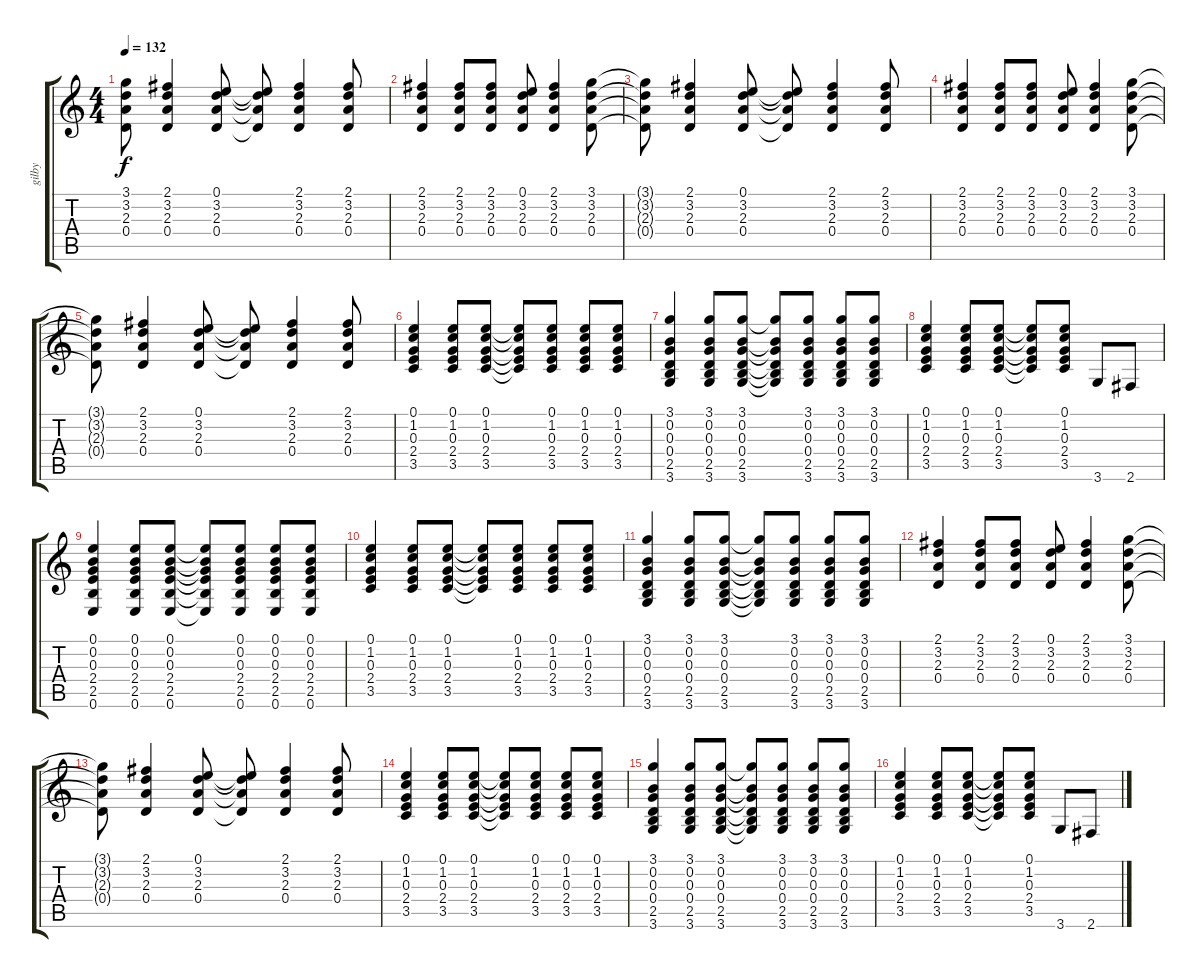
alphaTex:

\track ("gilby" "gilby") {instrument acousticguitarnylon}
\staff {score tabs}
\tuning (E4 B3 G3 D3 A2 E2) {hide}
\ts (4 4)
\tempo 132
\clef g2
\ks c
(3.1{t} 3.2{t} 2.3{t} 0.4{t}).8{dy f} (2.1 3.2 2.3 0.4).4 (0.1 3.2 2.3 0.4).8 (0.1{t} 3.2{t} 2.3{t} 0.4{t}).8 (2.1 3.2 2.3 0.4).4 (2.1 3.2 2.3 0.4).8 |
(2.1 3.2 2.3 0.4).4 (2.1 3.2 2.3 0.4).8 (2.1 3.2 2.3 0.4).8 (0.1 3.2 2.3 0.4).8 (2.1 3.2 2.3 0.4).4 (3.1 3.2 2.3 0.4).8 |
(3.1{t} 3.2{t} 2.3{t} 0.4{t}).8 (2.1 3.2 2.3 0.4).4 (0.1 3.2 2.3 0.4).8 (0.1{t} 3.2{t} 2.3{t} 0.4{t}).8 (2.1 3.2 2.3 0.4).4 (2.1 3.2 2.3 0.4).8 |
(2.1 3.2 2.3 0.4).4 (2.1 3.2 2.3 0.4).8 (2.1 3.2 2.3 0.4).8 (0.1 3.2 2.3 0.4).8 (2.1 3.2 2.3 0.4).4 (3.1 3.2 2.3 0.4).8 |
(3.1{t} 3.2{t} 2.3{t} 0.4{t}).8 (2.1 3.2 2.3 0.4).4 (0.1 3.2 2.3 0.4).8 (0.1{t} 3.2{t} 2.3{t} 0.4{t}).8 (2.1 3.2 2.3 0.4).4 (2.1 3.2 2.3 0.4).8 |
(0.1 1.2 0.3 2.4 3.5).4 (0.1 1.2 0.3 2.4 3.5).8 (0.1 1.2 0.3 2.4 3.5).8 (0.1{t} 1.2{t} 0.3{t} 2.4{t} 3.5{t}).8 (0.1 1.2 0.3 2.4 3.5).8 (0.1 1.2 0.3 2.4 3.5).8 (0.1 1.2 0.3 2.4 3.5).8 |
(3.1 0.2 0.3 0.4 2.5 3.6).4 (3.1 0.2 0.3 0.4 2.5 3.6).8 (3.1 0.2 0.3 0.4 2.5 3.6).8 (3.1{t} 0.2{t} 0.3{t} 0.4{t} 2.5{t} 3.6{t}).8 (3.1 0.2 0.3 0.4 2.5 3.6).8 (3.1 0.2 0.3 0.4 2.5 3.6).8 (3.1 0.2 0.3 0.4 2.5 3.6).8 |
(0.1 1.2 0.3 2.4 3.5).4 (0.1 1.2 0.3 2.4 3.5).8 (0.1 1.2 0.3 2.4 3.5).8 (0.1{t} 1.2{t} 0.3{t} 2.4{t} 3.5{t}).8 (0.1 1.2 0.3 2.4 3.5).8 3.6.8 2.6.8 |
(0.1 0.2 0.3 2.4 2.5 0.6).4 (0.1 0.2 0.3 2.4 2.5 0.6).8 (0.1 0.2 0.3 2.4 2.5 0.6).8 (0.1{t} 0.2{t} 0.3{t} 2.4{t} 2.5{t} 0.6{t}).8 (0.1 0.2 0.3 2.4 2.5 0.6).8 (0.1 0.2 0.3 2.4 2.5 0.6).8 (0.1 0.2 0.3 2.4 2.5 0.6).8 |
(0.1 1.2 0.3 2.4 3.5).4 (0.1 1.2 0.3 2.4 3.5).8 (0.1 1.2 0.3 2.4 3.5).8 (0.1{t} 1.2{t} 0.3{t} 2.4{t} 3.5{t}).8 (0.1 1.2 0.3 2.4 3.5).8 (0.1 1.2 0.3 2.4 3.5).8 (0.1 1.2 0.3 2.4 3.5).8 |
(3.1 0.2 0.3 0.4 2.5 3.6).4 (3.1 0.2 0.3 0.4 2.5 3.6).8 (3.1 0.2 0.3 0.4 2.5 3.6).8 (3.1{t} 0.2{t} 0.3{t} 0.4{t} 2.5{t} 3.6{t}).8 (3.1 0.2 0.3 0.4 2.5 3.6).8 (3.1 0.2 0.3 0.4 2.5 3.6).8 (3.1 0.2 0.3 0.4 2.5 3.6).8 |
(2.1 3.2 2.3 0.4).4 (2.1 3.2 2.3 0.4).8 (2.1 3.2 2.3 0.4).8 (0.1 3.2 2.3 0.4).8 (2.1 3.2 2.3 0.4).4 (3.1 3.2 2.3 0.4).8 |
(3.1{t} 3.2{t} 2.3{t} 0.4{t}).8 (2.1 3.2 2.3 0.4).4 (0.1 3.2 2.3 0.4).8 (0.1{t} 3.2{t} 2.3{t} 0.4{t}).8 (2.1 3.2 2.3 0.4).4 (2.1 3.2 2.3 0.4).8 |
(0.1 1.2 0.3 2.4 3.5).4 (0.1 1.2 0.3 2.4 3.5).8 (0.1 1.2 0.3 2.4 3.5).8 (0.1{t} 1.2{t} 0.3{t} 2.4{t} 3.5{t}).8 (0.1 1.2 0.3 2.4 3.5).8 (0.1 1.2 0.3 2.4 3.5).8 (0.1 1.2 0.3 2.4 3.5).8 |
(3.1 0.2 0.3 0.4 2.5 3.6).4 (3.1 0.2 0.3 0.4 2.5 3.6).8 (3.1 0.2 0.3 0.4 2.5 3.6).8 (3.1{t} 0.2{t} 0.3{t} 0.4{t} 2.5{t} 3.6{t}).8 (3.1 0.2 0.3 0.4 2.5 3.6).8 (3.1 0.2 0.3 0.4 2.5 3.6).8 (3.1 0.2 0.3 0.4 2.5 3.6).8 |
(0.1 1.2 0.3 2.4 3.5).4 (0.1 1.2 0.3 2.4 3.5).8 (0.1 1.2 0.3 2.4 3.5).8 (0.1{t} 1.2{t} 0.3{t} 2.4{t} 3.5{t}).8 (0.1 1.2 0.3 2.4 3.5).8 3.6.8 2.6.8
